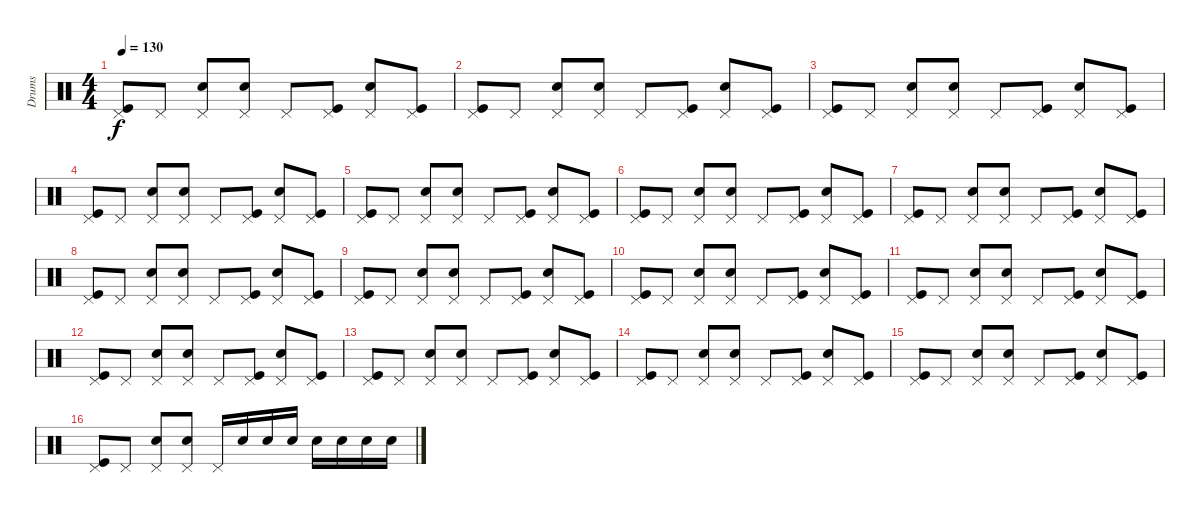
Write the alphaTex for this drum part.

\track ("Drums" "Drums") {instrument percussion}
\staff {score}
\articulation defaults
\ts (4 4)
\tempo 130
\clef neutral
\ks c
("Kick (hit)" "Pedal Hi-Hat (hit)").8{dy f} "Pedal Hi-Hat (hit)".8 ("Electric Snare (hit)" "Pedal Hi-Hat (hit)").8 ("Electric Snare (hit)" "Pedal Hi-Hat (hit)").8 "Pedal Hi-Hat (hit)".8 ("Kick (hit)" "Pedal Hi-Hat (hit)").8 ("Electric Snare (hit)" "Pedal Hi-Hat (hit)").8 ("Kick (hit)" "Pedal Hi-Hat (hit)").8 |
("Kick (hit)" "Pedal Hi-Hat (hit)").8 "Pedal Hi-Hat (hit)".8 ("Electric Snare (hit)" "Pedal Hi-Hat (hit)").8 ("Electric Snare (hit)" "Pedal Hi-Hat (hit)").8 "Pedal Hi-Hat (hit)".8 ("Kick (hit)" "Pedal Hi-Hat (hit)").8 ("Electric Snare (hit)" "Pedal Hi-Hat (hit)").8 ("Kick (hit)" "Pedal Hi-Hat (hit)").8 |
("Kick (hit)" "Pedal Hi-Hat (hit)").8 "Pedal Hi-Hat (hit)".8 ("Electric Snare (hit)" "Pedal Hi-Hat (hit)").8 ("Electric Snare (hit)" "Pedal Hi-Hat (hit)").8 "Pedal Hi-Hat (hit)".8 ("Kick (hit)" "Pedal Hi-Hat (hit)").8 ("Electric Snare (hit)" "Pedal Hi-Hat (hit)").8 ("Kick (hit)" "Pedal Hi-Hat (hit)").8 |
("Kick (hit)" "Pedal Hi-Hat (hit)").8 "Pedal Hi-Hat (hit)".8 ("Electric Snare (hit)" "Pedal Hi-Hat (hit)").8 ("Electric Snare (hit)" "Pedal Hi-Hat (hit)").8 "Pedal Hi-Hat (hit)".8 ("Kick (hit)" "Pedal Hi-Hat (hit)").8 ("Electric Snare (hit)" "Pedal Hi-Hat (hit)").8 ("Kick (hit)" "Pedal Hi-Hat (hit)").8 |
("Kick (hit)" "Pedal Hi-Hat (hit)").8 "Pedal Hi-Hat (hit)".8 ("Electric Snare (hit)" "Pedal Hi-Hat (hit)").8 ("Electric Snare (hit)" "Pedal Hi-Hat (hit)").8 "Pedal Hi-Hat (hit)".8 ("Kick (hit)" "Pedal Hi-Hat (hit)").8 ("Electric Snare (hit)" "Pedal Hi-Hat (hit)").8 ("Kick (hit)" "Pedal Hi-Hat (hit)").8 |
("Kick (hit)" "Pedal Hi-Hat (hit)").8 "Pedal Hi-Hat (hit)".8 ("Electric Snare (hit)" "Pedal Hi-Hat (hit)").8 ("Electric Snare (hit)" "Pedal Hi-Hat (hit)").8 "Pedal Hi-Hat (hit)".8 ("Kick (hit)" "Pedal Hi-Hat (hit)").8 ("Electric Snare (hit)" "Pedal Hi-Hat (hit)").8 ("Kick (hit)" "Pedal Hi-Hat (hit)").8 |
("Kick (hit)" "Pedal Hi-Hat (hit)").8 "Pedal Hi-Hat (hit)".8 ("Electric Snare (hit)" "Pedal Hi-Hat (hit)").8 ("Electric Snare (hit)" "Pedal Hi-Hat (hit)").8 "Pedal Hi-Hat (hit)".8 ("Kick (hit)" "Pedal Hi-Hat (hit)").8 ("Electric Snare (hit)" "Pedal Hi-Hat (hit)").8 ("Kick (hit)" "Pedal Hi-Hat (hit)").8 |
("Kick (hit)" "Pedal Hi-Hat (hit)").8 "Pedal Hi-Hat (hit)".8 ("Electric Snare (hit)" "Pedal Hi-Hat (hit)").8 ("Electric Snare (hit)" "Pedal Hi-Hat (hit)").8 "Pedal Hi-Hat (hit)".8 ("Kick (hit)" "Pedal Hi-Hat (hit)").8 ("Electric Snare (hit)" "Pedal Hi-Hat (hit)").8 ("Kick (hit)" "Pedal Hi-Hat (hit)").8 |
("Kick (hit)" "Pedal Hi-Hat (hit)").8 "Pedal Hi-Hat (hit)".8 ("Electric Snare (hit)" "Pedal Hi-Hat (hit)").8 ("Electric Snare (hit)" "Pedal Hi-Hat (hit)").8 "Pedal Hi-Hat (hit)".8 ("Kick (hit)" "Pedal Hi-Hat (hit)").8 ("Electric Snare (hit)" "Pedal Hi-Hat (hit)").8 ("Kick (hit)" "Pedal Hi-Hat (hit)").8 |
("Kick (hit)" "Pedal Hi-Hat (hit)").8 "Pedal Hi-Hat (hit)".8 ("Electric Snare (hit)" "Pedal Hi-Hat (hit)").8 ("Electric Snare (hit)" "Pedal Hi-Hat (hit)").8 "Pedal Hi-Hat (hit)".8 ("Kick (hit)" "Pedal Hi-Hat (hit)").8 ("Electric Snare (hit)" "Pedal Hi-Hat (hit)").8 ("Kick (hit)" "Pedal Hi-Hat (hit)").8 |
("Kick (hit)" "Pedal Hi-Hat (hit)").8 "Pedal Hi-Hat (hit)".8 ("Electric Snare (hit)" "Pedal Hi-Hat (hit)").8 ("Electric Snare (hit)" "Pedal Hi-Hat (hit)").8 "Pedal Hi-Hat (hit)".8 ("Kick (hit)" "Pedal Hi-Hat (hit)").8 ("Electric Snare (hit)" "Pedal Hi-Hat (hit)").8 ("Kick (hit)" "Pedal Hi-Hat (hit)").8 |
("Kick (hit)" "Pedal Hi-Hat (hit)").8 "Pedal Hi-Hat (hit)".8 ("Electric Snare (hit)" "Pedal Hi-Hat (hit)").8 ("Electric Snare (hit)" "Pedal Hi-Hat (hit)").8 "Pedal Hi-Hat (hit)".8 ("Kick (hit)" "Pedal Hi-Hat (hit)").8 ("Electric Snare (hit)" "Pedal Hi-Hat (hit)").8 ("Kick (hit)" "Pedal Hi-Hat (hit)").8 |
("Kick (hit)" "Pedal Hi-Hat (hit)").8 "Pedal Hi-Hat (hit)".8 ("Electric Snare (hit)" "Pedal Hi-Hat (hit)").8 ("Electric Snare (hit)" "Pedal Hi-Hat (hit)").8 "Pedal Hi-Hat (hit)".8 ("Kick (hit)" "Pedal Hi-Hat (hit)").8 ("Electric Snare (hit)" "Pedal Hi-Hat (hit)").8 ("Kick (hit)" "Pedal Hi-Hat (hit)").8 |
("Kick (hit)" "Pedal Hi-Hat (hit)").8 "Pedal Hi-Hat (hit)".8 ("Electric Snare (hit)" "Pedal Hi-Hat (hit)").8 ("Electric Snare (hit)" "Pedal Hi-Hat (hit)").8 "Pedal Hi-Hat (hit)".8 ("Kick (hit)" "Pedal Hi-Hat (hit)").8 ("Electric Snare (hit)" "Pedal Hi-Hat (hit)").8 ("Kick (hit)" "Pedal Hi-Hat (hit)").8 |
("Kick (hit)" "Pedal Hi-Hat (hit)").8 "Pedal Hi-Hat (hit)".8 ("Electric Snare (hit)" "Pedal Hi-Hat (hit)").8 ("Electric Snare (hit)" "Pedal Hi-Hat (hit)").8 "Pedal Hi-Hat (hit)".8 ("Kick (hit)" "Pedal Hi-Hat (hit)").8 ("Electric Snare (hit)" "Pedal Hi-Hat (hit)").8 ("Kick (hit)" "Pedal Hi-Hat (hit)").8 |
("Kick (hit)" "Pedal Hi-Hat (hit)").8 "Pedal Hi-Hat (hit)".8 ("Electric Snare (hit)" "Pedal Hi-Hat (hit)").8 ("Electric Snare (hit)" "Pedal Hi-Hat (hit)").8 "Pedal Hi-Hat (hit)".16 "Electric Snare (hit)".16 "Electric Snare (hit)".16 "Electric Snare (hit)".16 "Electric Snare (hit)".16 "Electric Snare (hit)".16 "Electric Snare (hit)".16 "Electric Snare (hit)".16
